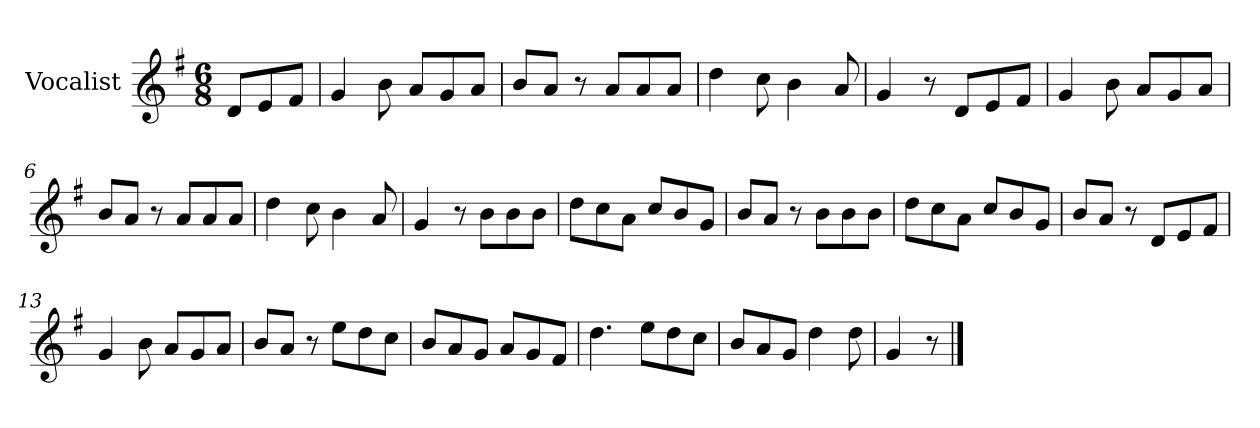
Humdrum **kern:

**kern
*part1
*staff1
*I"Vocalist
*k[f#]
*G:
*M6/8
=
8dL
8e
8f#J
=1
4g
8b
8aL
8g
8aJ
=2
8bL
8aJ
8r
8aL
8a
8aJ
=3
4dd
8cc
4b
8a
=4
4g
8r
8dL
8e
8f#J
=5
4g
8b
8aL
8g
8aJ
=6
8bL
8aJ
8r
8aL
8a
8aJ
=7
4dd
8cc
4b
8a
=8
4g
8r
8bL
8b
8bJ
=9
8ddL
8cc
8aJ
8ccL
8b
8gJ
=10
8bL
8aJ
8r
8bL
8b
8bJ
=11
8ddL
8cc
8aJ
8ccL
8b
8gJ
=12
8bL
8aJ
8r
8dL
8e
8f#J
=13
4g
8b
8aL
8g
8aJ
=14
8bL
8aJ
8r
8eeL
8dd
8ccJ
=15
8bL
8a
8gJ
8aL
8g
8f#J
=16
4.dd
8eeL
8dd
8ccJ
=17
8bL
8a
8gJ
4dd
8dd
=18
4g
8r
==
*-
